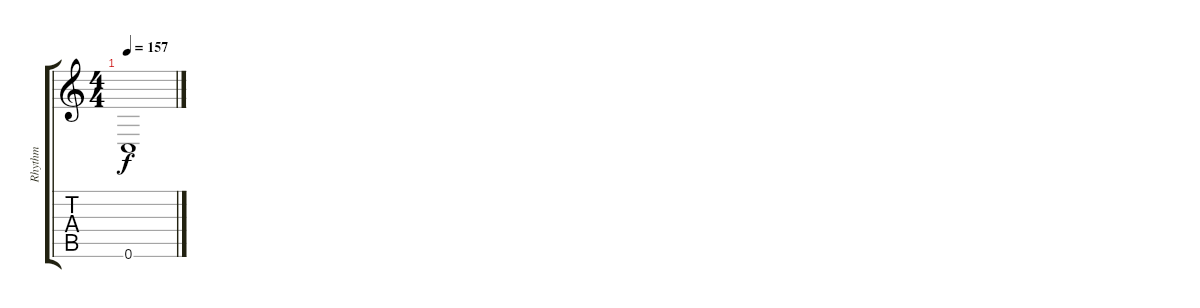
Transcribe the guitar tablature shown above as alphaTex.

\track ("Rhythm" "Rhythm") {instrument distortionguitar}
\staff {score tabs}
\tuning (D4 A3 F3 C3 G2 C2) {hide}
\ts (4 4)
\tempo 157
\clef g2
\ks c
0.6.1{dy f}
